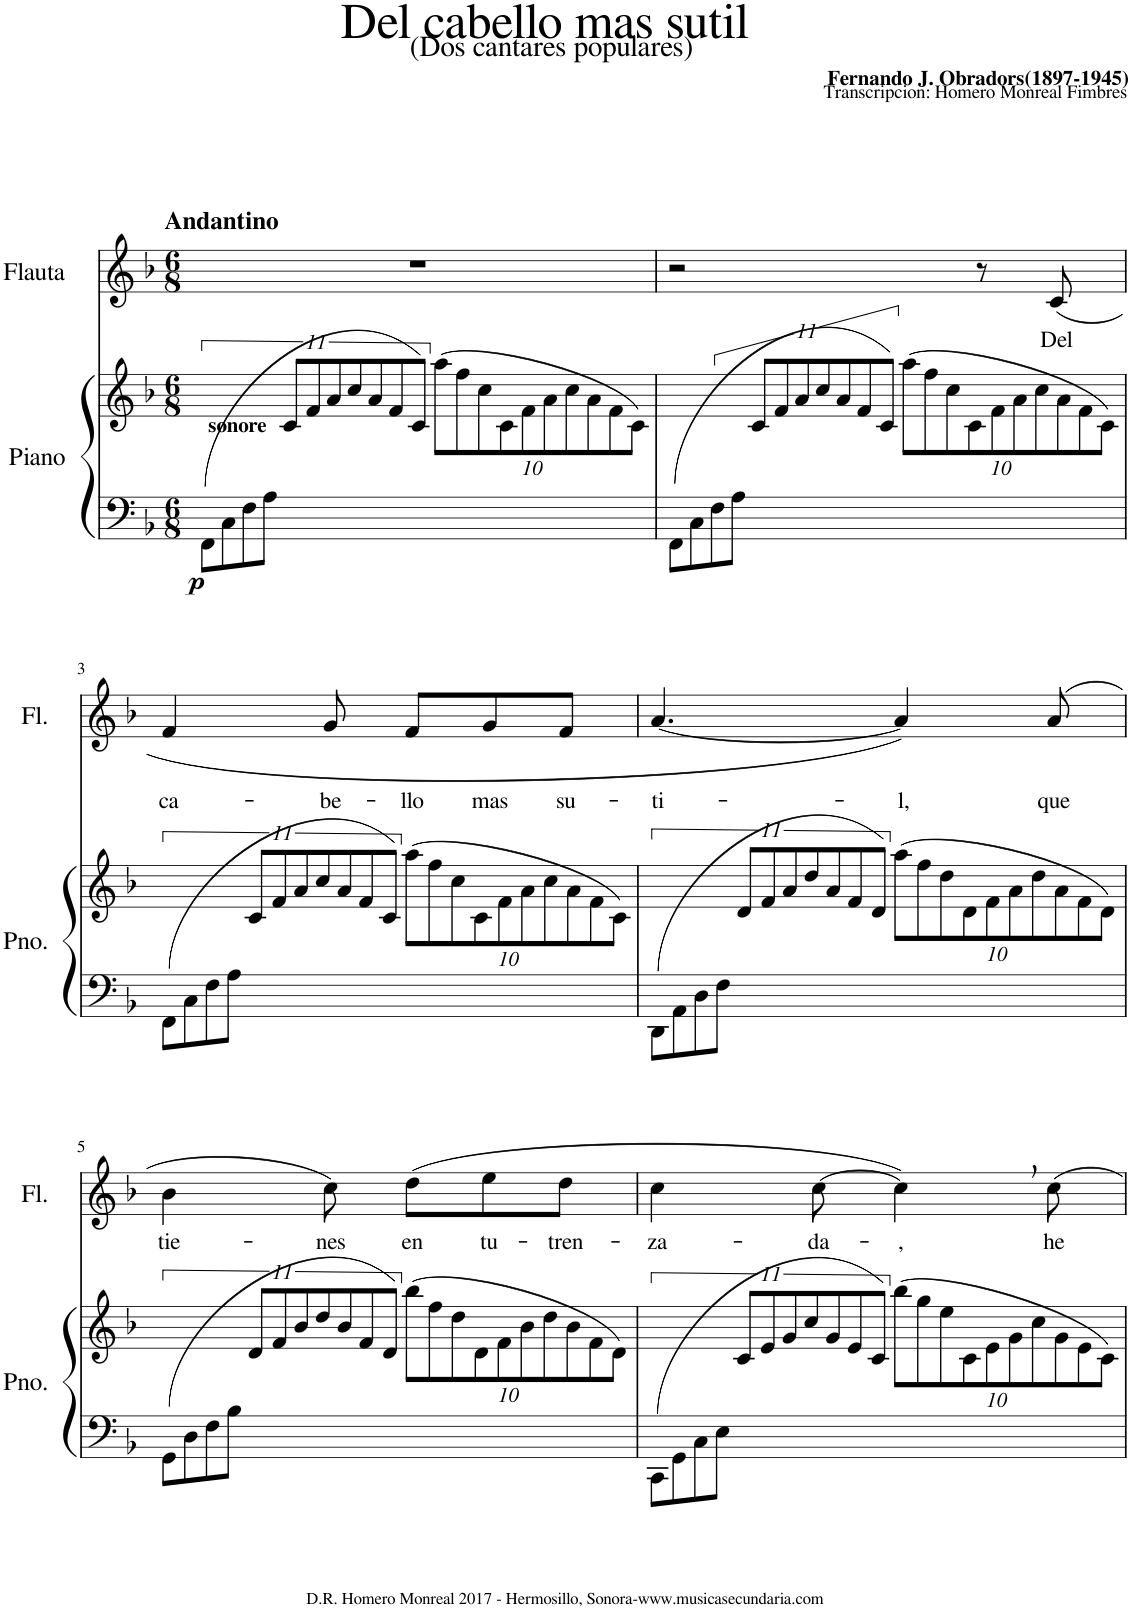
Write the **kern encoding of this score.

**kern	**kern	**dynam	**kern	**text
*part2	*part2	*part2	*part1	*part1
*staff3	*staff2	*staff2/3	*staff1	*staff1
*I"Piano	*	*	*I"Flauta	*
*I'Pno.	*	*	*I'Fl.	*
*clefF4	*clefG2	*	*clefG2	*
*k[b-]	*k[b-]	*	*k[b-]	*
*M6/8	*M6/8	*	*M6/8	*
=1	=1	=1	=1	=1
!	!	!	!LO:TX:a:B:t=Andantino	!
!LO:TX:a:B:t=sonore	!	!	!	!
!	!	!LO:DY:b=2	!	!
(88%3FF\L	22%3ryy	p	2.r	.
88%3C\	.	.	.	.
88%3F\	.	.	.	.
88%3A\J	.	.	.	.
22%3.ryy	88%3c/L	.	.	.
.	88%3f/	.	.	.
.	88%3a/	.	.	.
.	88%3cc/	.	.	.
.	88%3a/	.	.	.
.	88%3f/	.	.	.
88%3ryy	(88%3c/J	.	.	.
*	*Xbrackettup	*	*	*
4.ryy	(80%3aa\L	.	.	.
.	80%3ff\	.	.	.
.	80%3cc\	.	.	.
.	80%3c\	.	.	.
.	80%3f\	.	.	.
.	80%3a\	.	.	.
.	80%3cc\	.	.	.
.	80%3a\	.	.	.
.	80%3f\	.	.	.
.	80%3c\J)	.	.	.
=2	=2	=2	=2	=2
*	*brackettup	*	*	*
(88%3FF\L	22%3ryy	.	2r	.
88%3C\	.	.	.	.
88%3F\	.	.	.	.
88%3A\J	.	.	.	.
22%3.ryy	88%3c/L	.	.	.
.	88%3f/	.	.	.
.	88%3a/	.	.	.
.	88%3cc/	.	.	.
.	88%3a/	.	.	.
.	88%3f/	.	.	.
88%3ryy	88%3c/J)	.	.	.
*	*Xbrackettup	*	*	*
4.ryy	(80%3aa\L	.	.	.
.	80%3ff\	.	.	.
.	80%3cc\	.	.	.
.	80%3c\	.	.	.
.	.	.	8r	.
.	80%3f\	.	.	.
.	80%3a\	.	.	.
.	80%3cc\	.	.	.
!	!	!	!	!LO:LY:b
.	.	.	(8c/	Del
.	80%3a\	.	.	.
.	80%3f\	.	.	.
.	80%3c\J)	.	.	.
!!LO:LB:g=z
=3	=3	=3	=3	=3
*	*brackettup	*	*	*
!	!	!	!	!LO:LY:b
(88%3FF\L	22%3ryy	.	4f/	ca-
88%3C\	.	.	.	.
88%3F\	.	.	.	.
88%3A\J	.	.	.	.
22%3.ryy	88%3c/L	.	.	.
.	88%3f/	.	.	.
.	88%3a/	.	.	.
.	88%3cc/	.	.	.
!	!	!	!	!LO:LY:b
.	.	.	8g/	-be-
.	88%3a/	.	.	.
.	88%3f/	.	.	.
88%3ryy	88%3c/J)	.	.	.
*	*Xbrackettup	*	*	*
!	!	!	!	!LO:LY:b
4.ryy	(80%3aa\L	.	8f/L	-llo
.	80%3ff\	.	.	.
.	80%3cc\	.	.	.
.	80%3c\	.	.	.
!	!	!	!	!LO:LY:b
.	.	.	8g/	mas
.	80%3f\	.	.	.
.	80%3a\	.	.	.
.	80%3cc\	.	.	.
!	!	!	!	!LO:LY:b
.	.	.	8f/J	su-
.	80%3a\	.	.	.
.	80%3f\	.	.	.
.	80%3c\J)	.	.	.
=4	=4	=4	=4	=4
*	*brackettup	*	*	*
!	!	!	!	!LO:LY:b
(88%3DD\L	22%3ryy	.	[4.a/	-ti-
88%3AA\	.	.	.	.
88%3D\	.	.	.	.
88%3F\J	.	.	.	.
22%3.ryy	88%3d/L	.	.	.
.	88%3f/	.	.	.
.	88%3a/	.	.	.
.	88%3dd/	.	.	.
.	88%3a/	.	.	.
.	88%3f/	.	.	.
88%3ryy	88%3d/J)	.	.	.
*	*Xbrackettup	*	*	*
!	!	!	!	!LO:LY:b
4.ryy	(80%3aa\L	.	4a/])	-l,
.	80%3ff\	.	.	.
.	80%3dd\	.	.	.
.	80%3d\	.	.	.
.	80%3f\	.	.	.
.	80%3a\	.	.	.
.	80%3dd\	.	.	.
!	!	!	!	!LO:LY:b
.	.	.	(8a/	que
.	80%3a\	.	.	.
.	80%3f\	.	.	.
.	80%3d\J)	.	.	.
!!LO:LB:g=z
=5	=5	=5	=5	=5
*	*brackettup	*	*	*
!	!	!	!	!LO:LY:b
(88%3GG\L	22%3ryy	.	4b-\	tie-
88%3D\	.	.	.	.
88%3F\	.	.	.	.
88%3B-\J	.	.	.	.
22%3.ryy	88%3d/L	.	.	.
.	88%3f/	.	.	.
.	88%3b-/	.	.	.
.	88%3dd/	.	.	.
!	!	!	!	!LO:LY:b
.	.	.	8cc\)	-nes
.	88%3b-/	.	.	.
.	88%3f/	.	.	.
88%3ryy	88%3d/J)	.	.	.
*	*Xbrackettup	*	*	*
!	!	!	!	!LO:LY:b
4.ryy	(80%3bb-\L	.	(8dd\L	en
.	80%3ff\	.	.	.
.	80%3dd\	.	.	.
.	80%3d\	.	.	.
!	!	!	!	!LO:LY:b
.	.	.	8ee\	tu-
.	80%3f\	.	.	.
.	80%3b-\	.	.	.
.	80%3dd\	.	.	.
!	!	!	!	!LO:LY:b
.	.	.	8dd\J	tren-
.	80%3b-\	.	.	.
.	80%3f\	.	.	.
.	80%3d\J)	.	.	.
=6	=6	=6	=6	=6
*	*brackettup	*	*	*
!	!	!	!	!LO:LY:b
88%3CC\L	22%3ryy	.	4cc\	-za-
88%3GG\	.	.	.	.
88%3C\	.	.	.	.
88%3E\J	.	.	.	.
22%3.ryy	88%3c/L	.	.	.
.	88%3e/	.	.	.
.	88%3g/	.	.	.
.	88%3cc/	.	.	.
!	!	!	!	!LO:LY:b
.	.	.	[8cc\	-da-
.	88%3g/	.	.	.
.	88%3e/	.	.	.
88%3ryy	88%3c/J)	.	.	.
*	*Xbrackettup	*	*	*
!	!	!	!	!LO:LY:b
4.ryy	(80%3bb-\L	.	4cc,\])	-,
.	80%3gg\	.	.	.
.	80%3ee\	.	.	.
.	80%3c\	.	.	.
.	80%3e\	.	.	.
.	80%3g\	.	.	.
.	80%3cc\	.	.	.
!	!	!	!	!LO:LY:b
.	.	.	8cc\	he
.	80%3g\	.	.	.
.	80%3e\	.	.	.
.	80%3c\J)	.	.	.
=	=	=	=	=
*-	*-	*-	*-	*-
